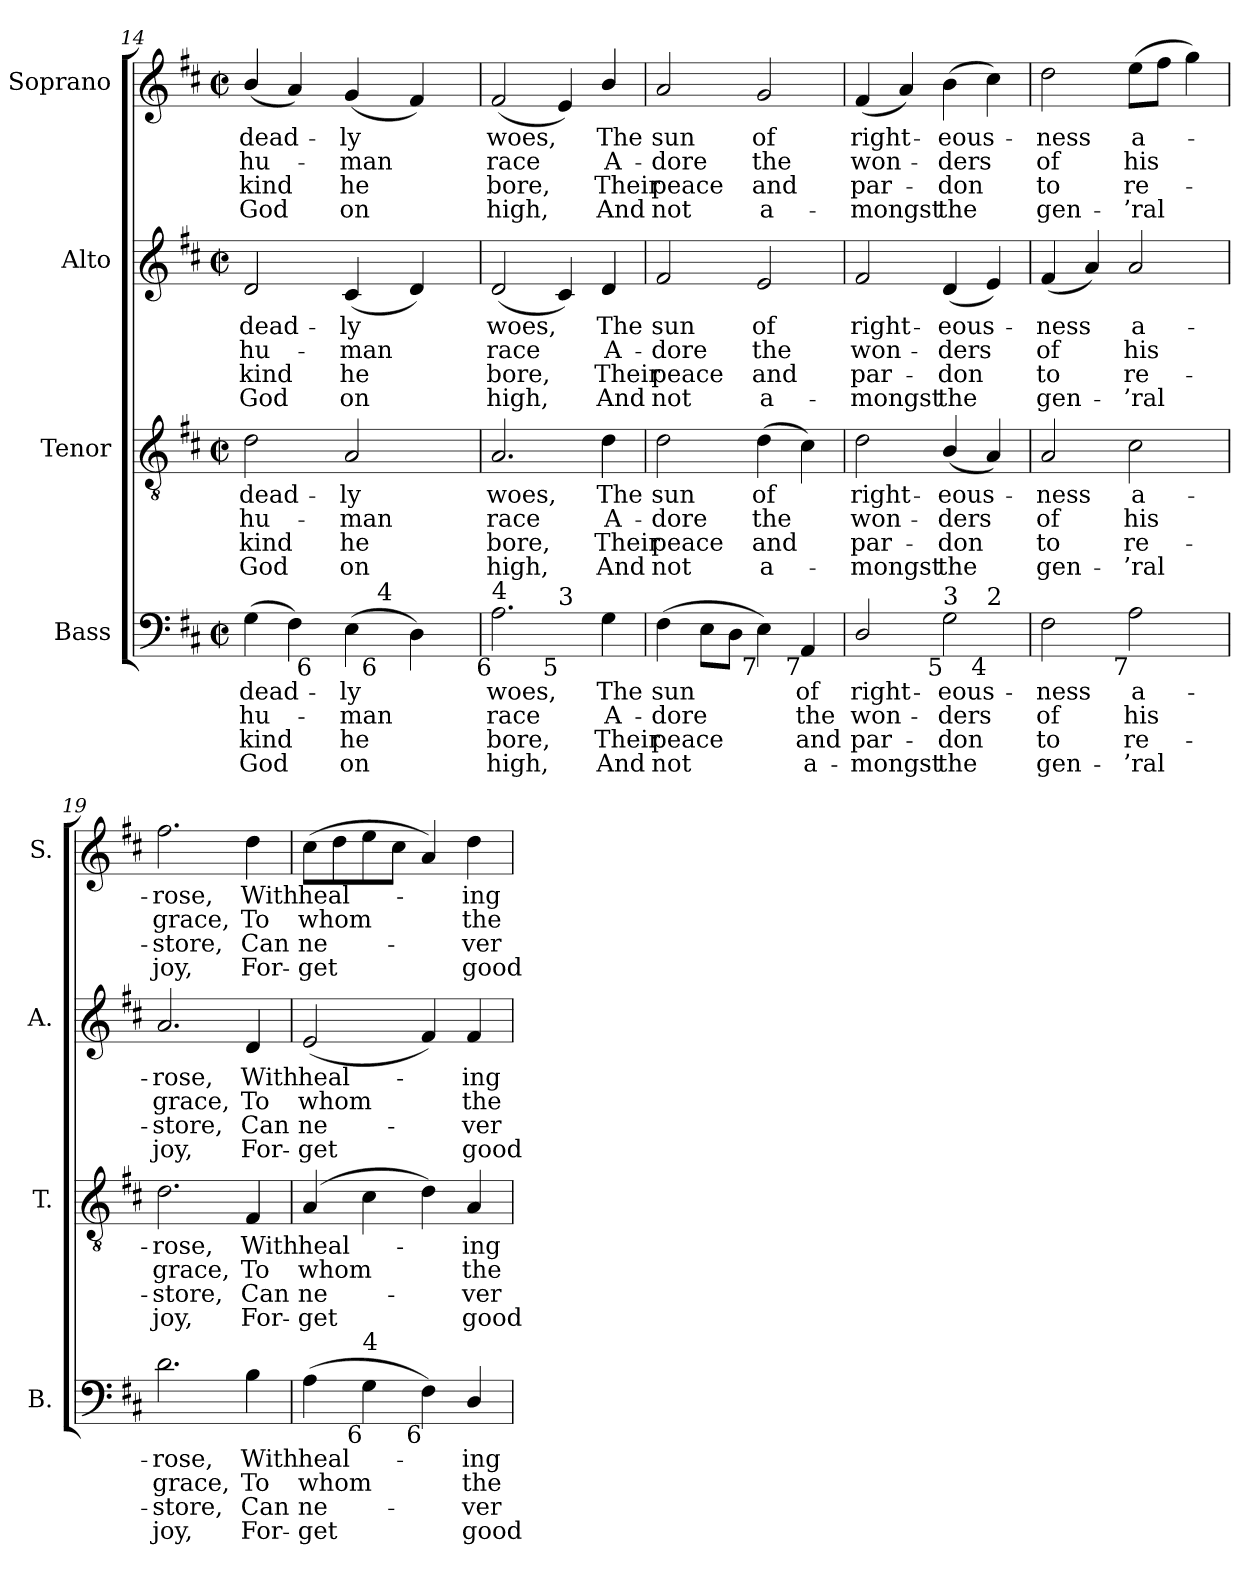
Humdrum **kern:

**kern	**text	**text	**text	**text	**kern	**text	**text	**text	**text	**kern	**text	**text	**text	**text	**kern	**text	**text	**text	**text
*part4	*part4	*part4	*part4	*part4	*part3	*part3	*part3	*part3	*part3	*part2	*part2	*part2	*part2	*part2	*part1	*part1	*part1	*part1	*part1
*staff4	*staff4	*staff4	*staff4	*staff4	*staff3	*staff3	*staff3	*staff3	*staff3	*staff2	*staff2	*staff2	*staff2	*staff2	*staff1	*staff1	*staff1	*staff1	*staff1
*I"Bass	*	*	*	*	*I"Tenor	*	*	*	*	*I"Alto	*	*	*	*	*I"Soprano	*	*	*	*
*I'B.	*	*	*	*	*I'T.	*	*	*	*	*I'A.	*	*	*	*	*I'S.	*	*	*	*
*clefF4	*	*	*	*	*clefGv2	*	*	*	*	*clefG2	*	*	*	*	*clefG2	*	*	*	*
*	*	*	*	*	*ITrd7c12	*	*	*	*	*	*	*	*	*	*	*	*	*	*
*k[f#c#]	*	*	*	*	*k[f#c#]	*	*	*	*	*k[f#c#]	*	*	*	*	*k[f#c#]	*	*	*	*
*D:	*	*	*	*	*D:	*	*	*	*	*D:	*	*	*	*	*D:	*	*	*	*
*M2/2	*	*	*	*	*M2/2	*	*	*	*	*M2/2	*	*	*	*	*M2/2	*	*	*	*
*met(c|)	*	*	*	*	*met(c|)	*	*	*	*	*met(c|)	*	*	*	*	*met(c|)	*	*	*	*
=14	=14	=14	=14	=14	=14	=14	=14	=14	=14	=14	=14	=14	=14	=14	=14	=14	=14	=14	=14
!	!LO:LY:b:color=#000000	!LO:LY:b:color=#000000	!LO:LY:b:color=#000000	!LO:LY:b:color=#000000	!	!	!	!	!	!	!	!	!	!	!	!	!	!	!
!	!	!	!	!	!	!LO:LY:b:color=#000000	!LO:LY:b:color=#000000	!LO:LY:b:color=#000000	!LO:LY:b:color=#000000	!	!	!	!	!	!	!	!	!	!
!	!	!	!	!	!	!	!	!	!	!	!LO:LY:b:color=#000000	!LO:LY:b:color=#000000	!LO:LY:b:color=#000000	!LO:LY:b:color=#000000	!	!	!	!	!
!	!	!	!	!	!	!	!	!	!	!	!	!	!	!	!	!LO:LY:b:color=#000000	!LO:LY:b:color=#000000	!LO:LY:b:color=#000000	!LO:LY:b:color=#000000
*^	*	*	*	*	*	*	*	*	*	*	*	*	*	*	*	*	*	*	*
*	*^	*	*	*	*	*	*	*	*	*	*	*	*	*	*	*	*	*	*	*
(4Gi\	4ryy	2ryy	dead-	hu-	kind	God	2Di\	dead-	hu-	kind	God	2di/	dead-	hu-	kind	God	(4bi/	dead-	hu-	kind	God
4F#i\)	16.ryy	.	.	.	.	.	.	.	.	.	.	.	.	.	.	.	4ai/)	.	.	.	.
!	!LO:TX:b:rj:t=6	!	!	!	!	!	!	!	!	!	!	!	!	!	!	!	!	!	!	!	!
.	2ryy	.	.	.	.	.	.	.	.	.	.	.	.	.	.	.	.	.	.	.	.
!	!	!	!LO:LY:b:color=#000000	!LO:LY:b:color=#000000	!LO:LY:b:color=#000000	!LO:LY:b:color=#000000	!	!	!	!	!	!	!	!	!	!	!	!	!	!	!
!	!	!	!	!	!	!	!	!LO:LY:b:color=#000000	!LO:LY:b:color=#000000	!LO:LY:b:color=#000000	!LO:LY:b:color=#000000	!	!	!	!	!	!	!	!	!	!
!	!	!	!	!	!	!	!	!	!	!	!	!	!LO:LY:b:color=#000000	!LO:LY:b:color=#000000	!LO:LY:b:color=#000000	!LO:LY:b:color=#000000	!	!	!	!	!
!	!	!	!	!	!	!	!	!	!	!	!	!	!	!	!	!	!	!LO:LY:b:color=#000000	!LO:LY:b:color=#000000	!LO:LY:b:color=#000000	!LO:LY:b:color=#000000
(4Ei\	.	16ryy	-ly	-man	he	on	2AAi/	-ly	-man	he	on	(4c#i/	-ly	-man	he	on	(4gi/	-ly	-man	he	on
.	.	32ryy	.	.	.	.	.	.	.	.	.	.	.	.	.	.	.	.	.	.	.
.	.	1024ryy	.	.	.	.	.	.	.	.	.	.	.	.	.	.	.	.	.	.	.
!	!	!LO:TX:b:rj:t=6	!	!	!	!	!	!	!	!	!	!	!	!	!	!	!	!	!	!	!
!	!	!LO:TX:t=4	!	!	!	!	!	!	!	!	!	!	!	!	!	!	!	!	!	!	!
.	.	4ryy	.	.	.	.	.	.	.	.	.	.	.	.	.	.	.	.	.	.	.
4Di\)	.	.	.	.	.	.	.	.	.	.	.	4di/)	.	.	.	.	4f#i/)	.	.	.	.
.	8ryy	.	.	.	.	.	.	.	.	.	.	.	.	.	.	.	.	.	.	.	.
.	.	8ryy	.	.	.	.	.	.	.	.	.	.	.	.	.	.	.	.	.	.	.
.	32ryy	.	.	.	.	.	.	.	.	.	.	.	.	.	.	.	.	.	.	.	.
.	.	64ryy	.	.	.	.	.	.	.	.	.	.	.	.	.	.	.	.	.	.	.
.	.	128...ryy	.	.	.	.	.	.	.	.	.	.	.	.	.	.	.	.	.	.	.
*v	*v	*v	*	*	*	*	*	*	*	*	*	*	*	*	*	*	*	*	*	*	*
!!LO:PB:g=z
=15	=15	=15	=15	=15	=15	=15	=15	=15	=15	=15	=15	=15	=15	=15	=15	=15	=15	=15	=15
*^	*	*	*	*	*	*	*	*	*	*	*	*	*	*	*	*	*	*	*
*	*^	*	*	*	*	*	*	*	*	*	*	*	*	*	*	*	*	*	*	*
!	!	!	!LO:LY:b:color=#000000	!LO:LY:b:color=#000000	!LO:LY:b:color=#000000	!LO:LY:b:color=#000000	!	!	!	!	!	!	!	!	!	!	!	!	!	!	!
*v	*v	*v	*	*	*	*	*	*	*	*	*	*	*	*	*	*	*	*	*	*	*
*^	*	*	*	*	*	*	*	*	*	*	*	*	*	*	*	*	*	*	*
*	*^	*	*	*	*	*	*	*	*	*	*	*	*	*	*	*	*	*	*	*
!	!	!	!	!	!	!	!	!LO:LY:b:color=#000000	!LO:LY:b:color=#000000	!LO:LY:b:color=#000000	!LO:LY:b:color=#000000	!	!	!	!	!	!	!	!	!	!
*v	*v	*v	*	*	*	*	*	*	*	*	*	*	*	*	*	*	*	*	*	*	*
*^	*	*	*	*	*	*	*	*	*	*	*	*	*	*	*	*	*	*	*
*	*^	*	*	*	*	*	*	*	*	*	*	*	*	*	*	*	*	*	*	*
!	!	!	!	!	!	!	!	!	!	!	!	!	!LO:LY:b:color=#000000	!LO:LY:b:color=#000000	!LO:LY:b:color=#000000	!LO:LY:b:color=#000000	!	!	!	!	!
*v	*v	*v	*	*	*	*	*	*	*	*	*	*	*	*	*	*	*	*	*	*	*
*^	*	*	*	*	*	*	*	*	*	*	*	*	*	*	*	*	*	*	*
*	*^	*	*	*	*	*	*	*	*	*	*	*	*	*	*	*	*	*	*	*
!LO:TX:b:rj:t=6	!	!	!	!	!	!	!	!	!	!	!	!	!	!	!	!	!	!	!	!	!
!LO:TX:t=4	!	!	!	!	!	!	!	!	!	!	!	!	!	!	!	!	!	!	!	!	!
!	!	!	!	!	!	!	!	!	!	!	!	!	!	!	!	!	!	!LO:LY:b:color=#000000	!LO:LY:b:color=#000000	!LO:LY:b:color=#000000	!LO:LY:b:color=#000000
*	*v	*v	*	*	*	*	*	*	*	*	*	*	*	*	*	*	*	*	*	*	*
2.Ai\	2ryy	woes,	race	bore,	high,	2.AAi/	woes,	race	bore,	high,	(2di/	woes,	race	bore,	high,	(2f#i/	woes,	race	bore,	high,
!	!LO:TX:b:rj:t=5	!	!	!	!	!	!	!	!	!	!	!	!	!	!	!	!	!	!	!
!	!LO:TX:t=3	!	!	!	!	!	!	!	!	!	!	!	!	!	!	!	!	!	!	!
.	2ryy	.	.	.	.	.	.	.	.	.	4c#i/)	.	.	.	.	4ei/)	.	.	.	.
!	!	!LO:LY:b:color=#000000	!LO:LY:b:color=#000000	!LO:LY:b:color=#000000	!LO:LY:b:color=#000000	!	!	!	!	!	!	!	!	!	!	!	!	!	!	!
!	!	!	!	!	!	!	!LO:LY:b:color=#000000	!LO:LY:b:color=#000000	!LO:LY:b:color=#000000	!LO:LY:b:color=#000000	!	!	!	!	!	!	!	!	!	!
!	!	!	!	!	!	!	!	!	!	!	!	!LO:LY:b:color=#000000	!LO:LY:b:color=#000000	!LO:LY:b:color=#000000	!LO:LY:b:color=#000000	!	!	!	!	!
!	!	!	!	!	!	!	!	!	!	!	!	!	!	!	!	!	!LO:LY:b:color=#000000	!LO:LY:b:color=#000000	!LO:LY:b:color=#000000	!LO:LY:b:color=#000000
4Gi\	.	The	A-	Their	And	4Di\	The	A-	Their	And	4di/	The	A-	Their	And	4bi/	The	A-	Their	And
*v	*v	*	*	*	*	*	*	*	*	*	*	*	*	*	*	*	*	*	*	*
=16	=16	=16	=16	=16	=16	=16	=16	=16	=16	=16	=16	=16	=16	=16	=16	=16	=16	=16	=16
*^	*	*	*	*	*	*	*	*	*	*	*	*	*	*	*	*	*	*	*
!	!	!LO:LY:b:color=#000000	!LO:LY:b:color=#000000	!LO:LY:b:color=#000000	!LO:LY:b:color=#000000	!	!	!	!	!	!	!	!	!	!	!	!	!	!	!
*v	*v	*	*	*	*	*	*	*	*	*	*	*	*	*	*	*	*	*	*	*
*^	*	*	*	*	*	*	*	*	*	*	*	*	*	*	*	*	*	*	*
!	!	!	!	!	!	!	!LO:LY:b:color=#000000	!LO:LY:b:color=#000000	!LO:LY:b:color=#000000	!LO:LY:b:color=#000000	!	!	!	!	!	!	!	!	!	!
*v	*v	*	*	*	*	*	*	*	*	*	*	*	*	*	*	*	*	*	*	*
*^	*	*	*	*	*	*	*	*	*	*	*	*	*	*	*	*	*	*	*
!	!	!	!	!	!	!	!	!	!	!	!	!LO:LY:b:color=#000000	!LO:LY:b:color=#000000	!LO:LY:b:color=#000000	!LO:LY:b:color=#000000	!	!	!	!	!
*v	*v	*	*	*	*	*	*	*	*	*	*	*	*	*	*	*	*	*	*	*
*^	*	*	*	*	*	*	*	*	*	*	*	*	*	*	*	*	*	*	*
!LO:TX:b:rj:t=6	!	!	!	!	!	!	!	!	!	!	!	!	!	!	!	!	!	!	!	!
!	!	!	!	!	!	!	!	!	!	!	!	!	!	!	!	!	!LO:LY:b:color=#000000	!LO:LY:b:color=#000000	!LO:LY:b:color=#000000	!LO:LY:b:color=#000000
*v	*v	*	*	*	*	*	*	*	*	*	*	*	*	*	*	*	*	*	*	*
(4F#i\	sun	-dore	peace	not	2Di\	sun	-dore	peace	not	2f#i/	sun	-dore	peace	not	2ai/	sun	-dore	peace	not
8Ei\L	.	.	.	.	.	.	.	.	.	.	.	.	.	.	.	.	.	.	.
8Di\J	.	.	.	.	.	.	.	.	.	.	.	.	.	.	.	.	.	.	.
!	!	!	!	!	!	!LO:LY:b:color=#000000	!LO:LY:b:color=#000000	!LO:LY:b:color=#000000	!LO:LY:b:color=#000000	!	!	!	!	!	!	!	!	!	!
!	!	!	!	!	!	!	!	!	!	!	!LO:LY:b:color=#000000	!LO:LY:b:color=#000000	!LO:LY:b:color=#000000	!LO:LY:b:color=#000000	!	!	!	!	!
!LO:TX:b:rj:t=7	!	!	!	!	!	!	!	!	!	!	!	!	!	!	!	!	!	!	!
!	!	!	!	!	!	!	!	!	!	!	!	!	!	!	!	!LO:LY:b:color=#000000	!LO:LY:b:color=#000000	!LO:LY:b:color=#000000	!LO:LY:b:color=#000000
4Ei\)	.	.	.	.	(4Di\	of	the	and	a-	2ei/	of	the	and	a-	2gi/	of	the	and	a-
!LO:TX:b:rj:t=7	!	!	!	!	!	!	!	!	!	!	!	!	!	!	!	!	!	!	!
!	!LO:LY:b:color=#000000	!LO:LY:b:color=#000000	!LO:LY:b:color=#000000	!LO:LY:b:color=#000000	!	!	!	!	!	!	!	!	!	!	!	!	!	!	!
4AAi/	of	the	and	a-	4C#i\)	.	.	.	.	.	.	.	.	.	.	.	.	.	.
=17	=17	=17	=17	=17	=17	=17	=17	=17	=17	=17	=17	=17	=17	=17	=17	=17	=17	=17	=17
!	!LO:LY:b:color=#000000	!LO:LY:b:color=#000000	!LO:LY:b:color=#000000	!LO:LY:b:color=#000000	!	!	!	!	!	!	!	!	!	!	!	!	!	!	!
!	!	!	!	!	!	!LO:LY:b:color=#000000	!LO:LY:b:color=#000000	!LO:LY:b:color=#000000	!LO:LY:b:color=#000000	!	!	!	!	!	!	!	!	!	!
!	!	!	!	!	!	!	!	!	!	!	!LO:LY:b:color=#000000	!LO:LY:b:color=#000000	!LO:LY:b:color=#000000	!LO:LY:b:color=#000000	!	!	!	!	!
!	!	!	!	!	!	!	!	!	!	!	!	!	!	!	!	!LO:LY:b:color=#000000	!LO:LY:b:color=#000000	!LO:LY:b:color=#000000	!LO:LY:b:color=#000000
*^	*	*	*	*	*	*	*	*	*	*	*	*	*	*	*	*	*	*	*
2Di/	2.ryy	right-	won-	-par-	-mongst	2Di\	right-	won-	-par-	-mongst	2f#i/	right-	won-	-par-	-mongst	(4f#i/	right-	won-	-par-	-mongst
.	.	.	.	.	.	.	.	.	.	.	.	.	.	.	.	4ai/)	.	.	.	.
!	!	!LO:LY:b:color=#000000	!LO:LY:b:color=#000000	!LO:LY:b:color=#000000	!LO:LY:b:color=#000000	!	!	!	!	!	!	!	!	!	!	!	!	!	!	!
!	!	!	!	!	!	!	!LO:LY:b:color=#000000	!LO:LY:b:color=#000000	!LO:LY:b:color=#000000	!LO:LY:b:color=#000000	!	!	!	!	!	!	!	!	!	!
!	!	!	!	!	!	!	!	!	!	!	!	!LO:LY:b:color=#000000	!LO:LY:b:color=#000000	!LO:LY:b:color=#000000	!LO:LY:b:color=#000000	!	!	!	!	!
!LO:TX:b:rj:t=5	!	!	!	!	!	!	!	!	!	!	!	!	!	!	!	!	!	!	!	!
!LO:TX:t=3	!	!	!	!	!	!	!	!	!	!	!	!	!	!	!	!	!	!	!	!
!	!	!	!	!	!	!	!	!	!	!	!	!	!	!	!	!	!LO:LY:b:color=#000000	!LO:LY:b:color=#000000	!LO:LY:b:color=#000000	!LO:LY:b:color=#000000
2Gi\	.	-eous-	-ders	don	the	(4BBi/	-eous-	-ders	don	the	(4di/	-eous-	-ders	don	the	(4bi\	-eous-	-ders	don	the
!	!LO:TX:b:rj:t=4	!	!	!	!	!	!	!	!	!	!	!	!	!	!	!	!	!	!	!
!	!LO:TX:t=2	!	!	!	!	!	!	!	!	!	!	!	!	!	!	!	!	!	!	!
.	4ryy	.	.	.	.	4AAi/)	.	.	.	.	4ei/)	.	.	.	.	4cc#i\)	.	.	.	.
*v	*v	*	*	*	*	*	*	*	*	*	*	*	*	*	*	*	*	*	*	*
=18	=18	=18	=18	=18	=18	=18	=18	=18	=18	=18	=18	=18	=18	=18	=18	=18	=18	=18	=18
*^	*	*	*	*	*	*	*	*	*	*	*	*	*	*	*	*	*	*	*
!	!	!LO:LY:b:color=#000000	!LO:LY:b:color=#000000	!LO:LY:b:color=#000000	!LO:LY:b:color=#000000	!	!	!	!	!	!	!	!	!	!	!	!	!	!	!
*v	*v	*	*	*	*	*	*	*	*	*	*	*	*	*	*	*	*	*	*	*
*^	*	*	*	*	*	*	*	*	*	*	*	*	*	*	*	*	*	*	*
!	!	!	!	!	!	!	!LO:LY:b:color=#000000	!LO:LY:b:color=#000000	!LO:LY:b:color=#000000	!LO:LY:b:color=#000000	!	!	!	!	!	!	!	!	!	!
*v	*v	*	*	*	*	*	*	*	*	*	*	*	*	*	*	*	*	*	*	*
*^	*	*	*	*	*	*	*	*	*	*	*	*	*	*	*	*	*	*	*
!	!	!	!	!	!	!	!	!	!	!	!	!LO:LY:b:color=#000000	!LO:LY:b:color=#000000	!LO:LY:b:color=#000000	!LO:LY:b:color=#000000	!	!	!	!	!
*v	*v	*	*	*	*	*	*	*	*	*	*	*	*	*	*	*	*	*	*	*
*^	*	*	*	*	*	*	*	*	*	*	*	*	*	*	*	*	*	*	*
!LO:TX:b:rj:t=6	!	!	!	!	!	!	!	!	!	!	!	!	!	!	!	!	!	!	!	!
!	!	!	!	!	!	!	!	!	!	!	!	!	!	!	!	!	!LO:LY:b:color=#000000	!LO:LY:b:color=#000000	!LO:LY:b:color=#000000	!LO:LY:b:color=#000000
*v	*v	*	*	*	*	*	*	*	*	*	*	*	*	*	*	*	*	*	*	*
2F#i\	-ness	of	to	gen-	2AAi/	-ness	of	to	gen-	(4f#i/	-ness	of	to	gen-	2ddi\	-ness	of	to	gen-
.	.	.	.	.	.	.	.	.	.	4ai/)	.	.	.	.	.	.	.	.	.
!	!LO:LY:b:color=#000000	!LO:LY:b:color=#000000	!LO:LY:b:color=#000000	!LO:LY:b:color=#000000	!	!	!	!	!	!	!	!	!	!	!	!	!	!	!
!	!	!	!	!	!	!LO:LY:b:color=#000000	!LO:LY:b:color=#000000	!LO:LY:b:color=#000000	!LO:LY:b:color=#000000	!	!	!	!	!	!	!	!	!	!
!	!	!	!	!	!	!	!	!	!	!	!LO:LY:b:color=#000000	!LO:LY:b:color=#000000	!LO:LY:b:color=#000000	!LO:LY:b:color=#000000	!	!	!	!	!
!LO:TX:b:rj:t=7	!	!	!	!	!	!	!	!	!	!	!	!	!	!	!	!	!	!	!
!	!	!	!	!	!	!	!	!	!	!	!	!	!	!	!	!LO:LY:b:color=#000000	!LO:LY:b:color=#000000	!LO:LY:b:color=#000000	!LO:LY:b:color=#000000
2Ai\	a-	his	-re-	-’ral	2C#i\	a-	his	-re-	-’ral	2ai/	a-	his	-re-	-’ral	(8eei\L	a-	his	-re-	-’ral
.	.	.	.	.	.	.	.	.	.	.	.	.	.	.	8ff#i\J	.	.	.	.
.	.	.	.	.	.	.	.	.	.	.	.	.	.	.	4ggi\)	.	.	.	.
=19	=19	=19	=19	=19	=19	=19	=19	=19	=19	=19	=19	=19	=19	=19	=19	=19	=19	=19	=19
!	!LO:LY:b:color=#000000	!LO:LY:b:color=#000000	!LO:LY:b:color=#000000	!LO:LY:b:color=#000000	!	!	!	!	!	!	!	!	!	!	!	!	!	!	!
!	!	!	!	!	!	!LO:LY:b:color=#000000	!LO:LY:b:color=#000000	!LO:LY:b:color=#000000	!LO:LY:b:color=#000000	!	!	!	!	!	!	!	!	!	!
!	!	!	!	!	!	!	!	!	!	!	!LO:LY:b:color=#000000	!LO:LY:b:color=#000000	!LO:LY:b:color=#000000	!LO:LY:b:color=#000000	!	!	!	!	!
!	!	!	!	!	!	!	!	!	!	!	!	!	!	!	!	!LO:LY:b:color=#000000	!LO:LY:b:color=#000000	!LO:LY:b:color=#000000	!LO:LY:b:color=#000000
2.di\	-rose,	grace,	store,	joy,	2.Di\	-rose,	grace,	store,	joy,	2.ai/	-rose,	grace,	store,	joy,	2.ff#i\	-rose,	grace,	store,	joy,
!	!LO:LY:b:color=#000000	!LO:LY:b:color=#000000	!LO:LY:b:color=#000000	!LO:LY:b:color=#000000	!	!	!	!	!	!	!	!	!	!	!	!	!	!	!
!	!	!	!	!	!	!LO:LY:b:color=#000000	!LO:LY:b:color=#000000	!LO:LY:b:color=#000000	!LO:LY:b:color=#000000	!	!	!	!	!	!	!	!	!	!
!	!	!	!	!	!	!	!	!	!	!	!LO:LY:b:color=#000000	!LO:LY:b:color=#000000	!LO:LY:b:color=#000000	!LO:LY:b:color=#000000	!	!	!	!	!
!	!	!	!	!	!	!	!	!	!	!	!	!	!	!	!	!LO:LY:b:color=#000000	!LO:LY:b:color=#000000	!LO:LY:b:color=#000000	!LO:LY:b:color=#000000
4Bi\	With	To	Can	For-	4FF#i/	With	To	Can	For-	4di/	With	To	Can	For-	4ddi\	With	To	Can	For-
=20	=20	=20	=20	=20	=20	=20	=20	=20	=20	=20	=20	=20	=20	=20	=20	=20	=20	=20	=20
!	!LO:LY:b:color=#000000	!LO:LY:b:color=#000000	!LO:LY:b:color=#000000	!LO:LY:b:color=#000000	!	!	!	!	!	!	!	!	!	!	!	!	!	!	!
!	!	!	!	!	!	!LO:LY:b:color=#000000	!LO:LY:b:color=#000000	!LO:LY:b:color=#000000	!LO:LY:b:color=#000000	!	!	!	!	!	!	!	!	!	!
!	!	!	!	!	!	!	!	!	!	!	!LO:LY:b:color=#000000	!LO:LY:b:color=#000000	!LO:LY:b:color=#000000	!LO:LY:b:color=#000000	!	!	!	!	!
!	!	!	!	!	!	!	!	!	!	!	!	!	!	!	!	!LO:LY:b:color=#000000	!LO:LY:b:color=#000000	!LO:LY:b:color=#000000	!LO:LY:b:color=#000000
(4Ai\	heal-	whom	-ne-	-get	(4AAi/	heal-	whom	-ne-	-get	(2ei/	heal-	whom	-ne-	-get	(8cc#i\L	heal-	whom	-ne-	-get
.	.	.	.	.	.	.	.	.	.	.	.	.	.	.	8ddi\	.	.	.	.
!LO:TX:b:rj:t=6	!	!	!	!	!	!	!	!	!	!	!	!	!	!	!	!	!	!	!
!LO:TX:t=4	!	!	!	!	!	!	!	!	!	!	!	!	!	!	!	!	!	!	!
4Gi\	.	.	.	.	4C#i\	.	.	.	.	.	.	.	.	.	8eei\	.	.	.	.
.	.	.	.	.	.	.	.	.	.	.	.	.	.	.	8cc#i\J	.	.	.	.
!LO:TX:b:rj:t=6	!	!	!	!	!	!	!	!	!	!	!	!	!	!	!	!	!	!	!
4F#i\)	.	.	.	.	4Di\)	.	.	.	.	4f#i/)	.	.	.	.	4ai/)	.	.	.	.
!	!LO:LY:b:color=#000000	!LO:LY:b:color=#000000	!LO:LY:b:color=#000000	!LO:LY:b:color=#000000	!	!	!	!	!	!	!	!	!	!	!	!	!	!	!
!	!	!	!	!	!	!LO:LY:b:color=#000000	!LO:LY:b:color=#000000	!LO:LY:b:color=#000000	!LO:LY:b:color=#000000	!	!	!	!	!	!	!	!	!	!
!	!	!	!	!	!	!	!	!	!	!	!LO:LY:b:color=#000000	!LO:LY:b:color=#000000	!LO:LY:b:color=#000000	!LO:LY:b:color=#000000	!	!	!	!	!
!	!	!	!	!	!	!	!	!	!	!	!	!	!	!	!	!LO:LY:b:color=#000000	!LO:LY:b:color=#000000	!LO:LY:b:color=#000000	!LO:LY:b:color=#000000
4Di/	-ing	the	ver	good-	4AAi/	-ing	the	ver	good-	4f#i/	-ing	the	ver	good-	4ddi\	-ing	the	ver	good-
=	=	=	=	=	=	=	=	=	=	=	=	=	=	=	=	=	=	=	=
*-	*-	*-	*-	*-	*-	*-	*-	*-	*-	*-	*-	*-	*-	*-	*-	*-	*-	*-	*-
